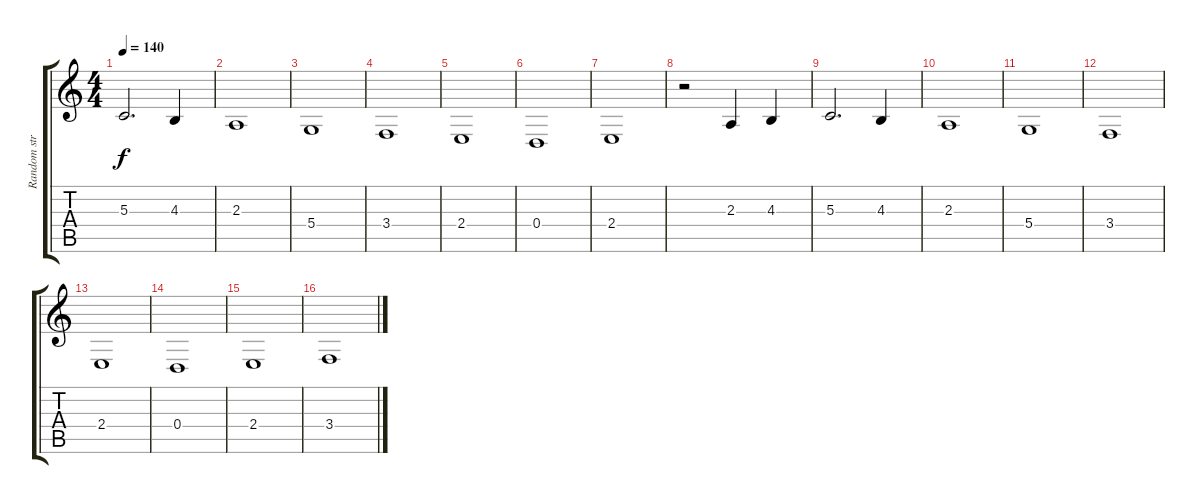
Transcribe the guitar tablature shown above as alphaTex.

\track ("Random strenge instrument" "Random str") {instrument pizzicatostrings}
\staff {score tabs}
\tuning (E4 B3 G3 D3 A2 E2) {hide}
\ts (4 4)
\tempo 140
\clef g2
\ks c
5.3.2{d dy f} 4.3.4 |
2.3.1 |
5.4.1 |
3.4.1 |
2.4.1 |
0.4.1 |
2.4.1 |
r.2 2.3.4 4.3.4 |
5.3.2{d} 4.3.4 |
2.3.1 |
5.4.1 |
3.4.1 |
2.4.1 |
0.4.1 |
2.4.1 |
3.4.1
